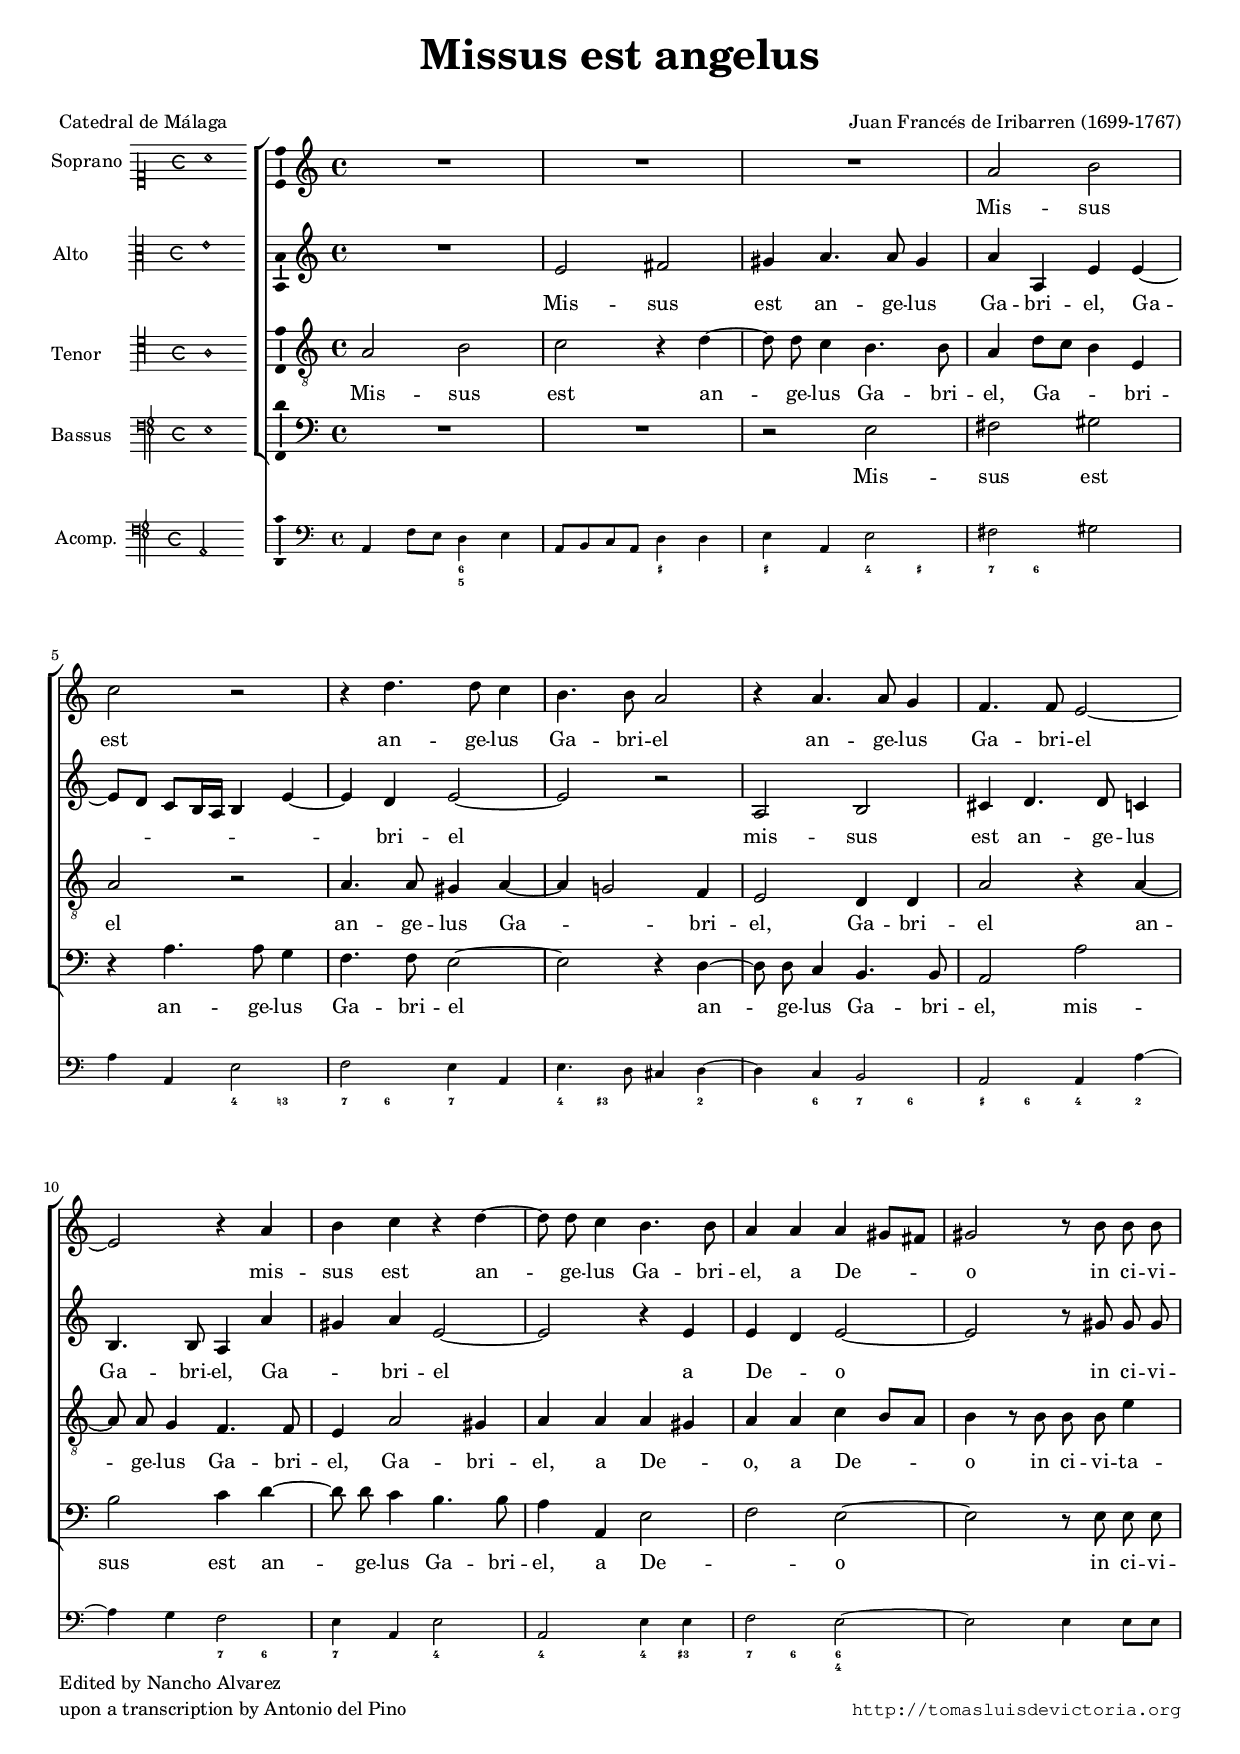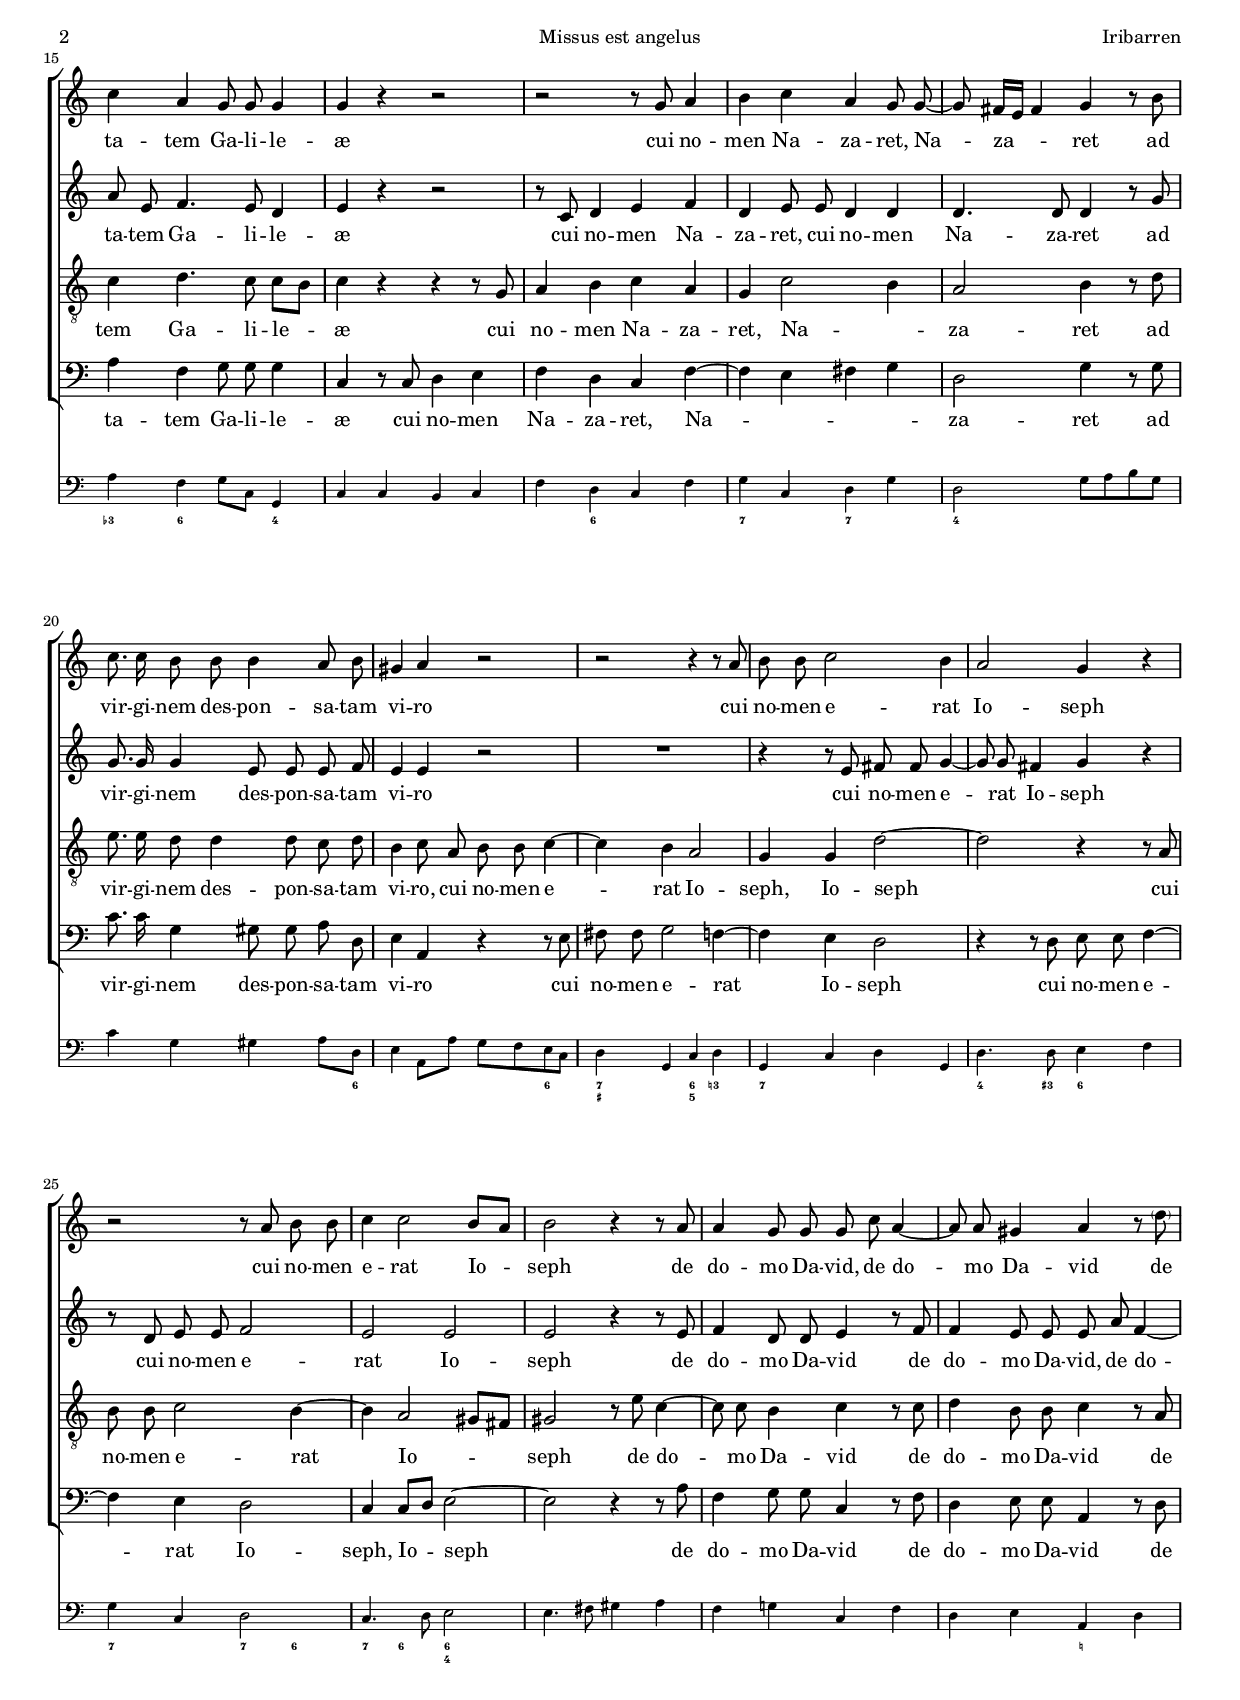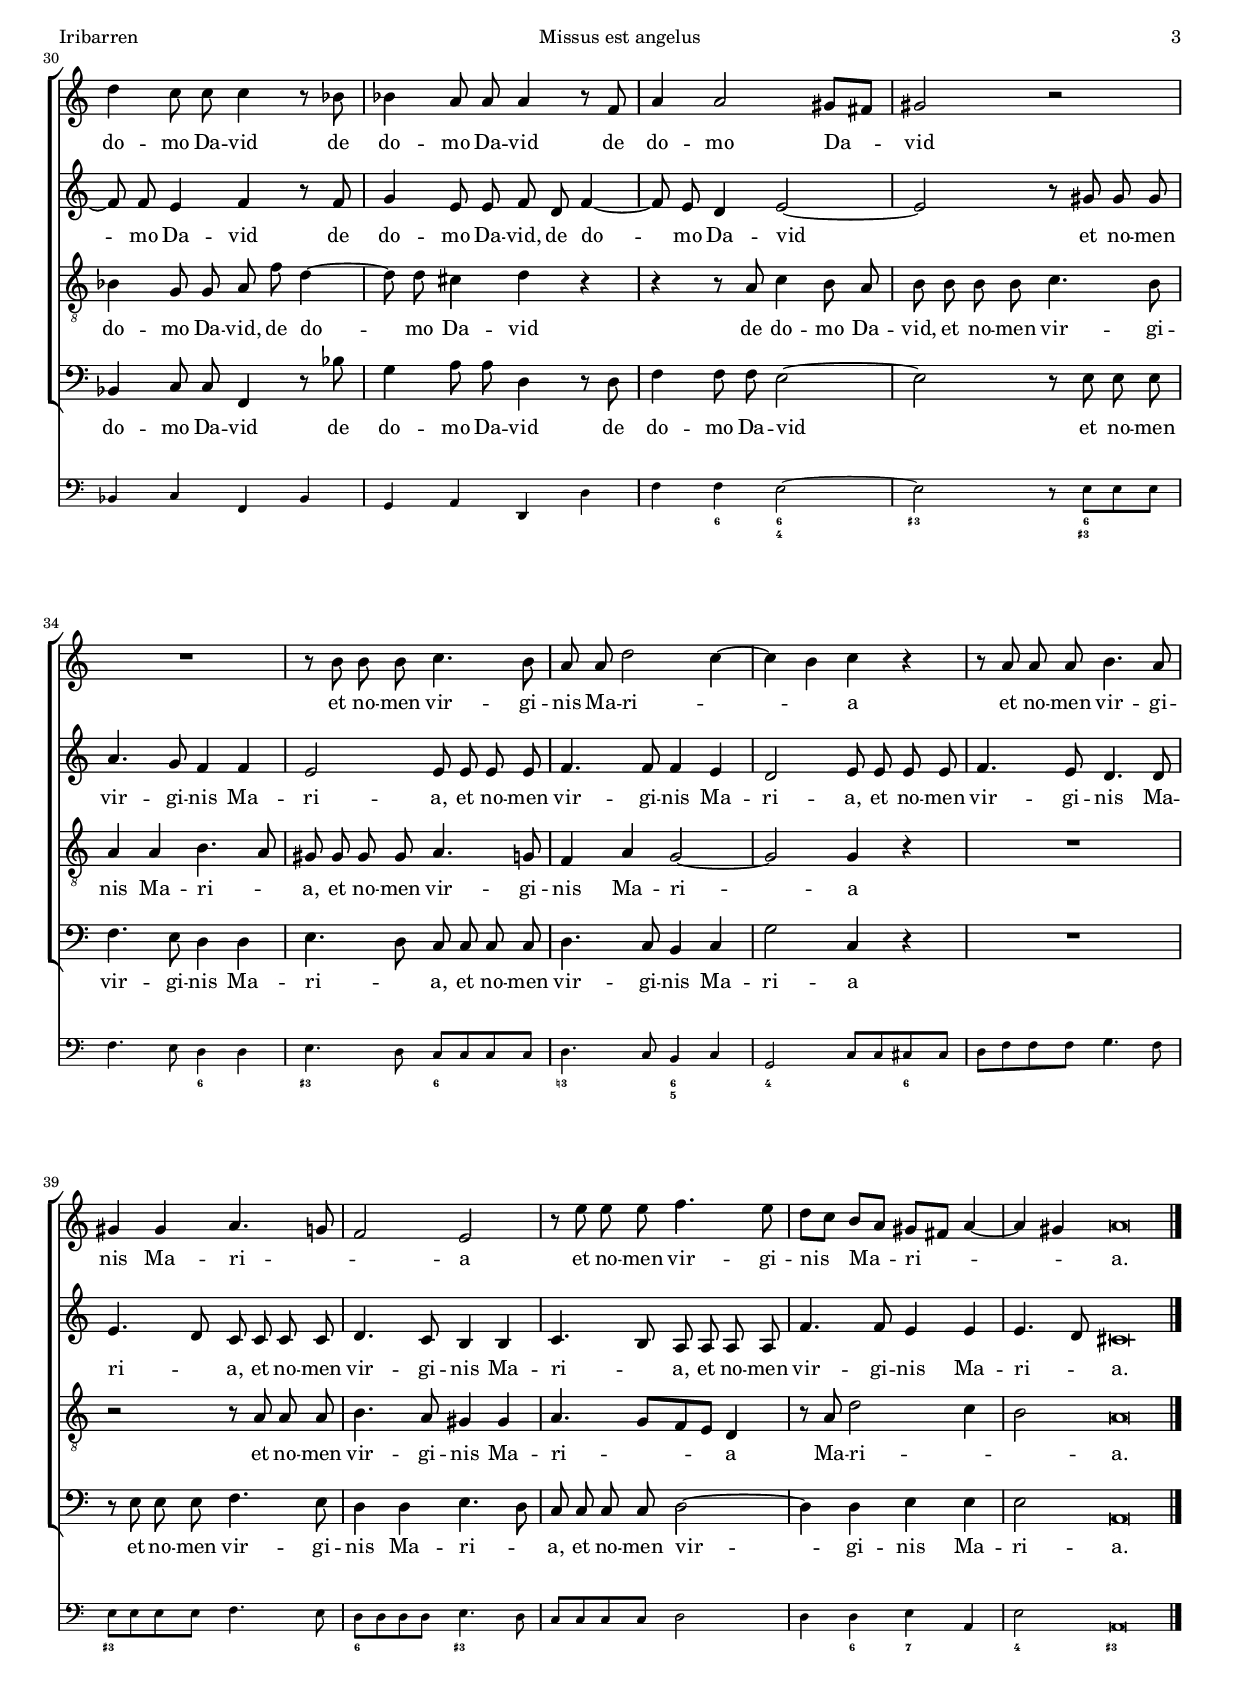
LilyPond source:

\version "2.18.0"

#(set-default-paper-size "a4")
#(set-global-staff-size 16.25)
#(ly:set-option 'point-and-click #f)
%mobile -s15.0 -i3.1

italicas=\override LyricText.font-shape = #'italic
rectas=\override LyricText.font-shape = #'upright
ss=\once \set suggestAccidentals = ##t
incipitwidth = 20
mtempo={\tempo 4 = 72}
mtempob={\tempo 4 = 36}

htitle="Missus est angelus"
hcomposer="Iribarren"

\header {
	title=\markup{\fontsize #3 "Missus est angelus"}
	%subtitle=""
	subsubtitle=\markup{\column{" "}}
	composer="Juan Francés de Iribarren (1699-1767)"
        pdfauthor=\composer
	%opus="(-)"
        % 1738. Ref 61-6b
	poet=\markup{"Catedral de Málaga"}
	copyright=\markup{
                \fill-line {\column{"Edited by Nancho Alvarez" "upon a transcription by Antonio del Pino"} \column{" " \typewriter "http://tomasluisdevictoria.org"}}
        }

%	tagline=""
}

global={\key c \major \time 4/4 \skip 1*43
	%\override Score.TimeSignature.break-visibility = #'#(#f #t #t)
	\bar "|."
}


cantus=\relative c''{
	R1*3
        a2 b
        c r
        r4 d4. d8 c4
        b4. b8 a2
        r4 a4. a8 g4
        f4. f8 e2 ~
        e r4 a
        b4 c r4 d ~
        d8 d c4 b4. b8
        a4 a a gis8[ fis]
        gis2 r8 b b b
        c4 a g8 g g4
        g4 r r2
        r2 r8 g a4
        b c a g8 g ~
        g fis16[ e] fis4 g4 r8 b8
        c8. c16 b8 b b4 a8 b
        gis4 a r2
        r2 r4 r8 a
        b b c2 b4
        a2 g4 r
        r2 r8 a b b
        c4 c2 b8[ a]
        b2 r4 r8 a
        a4 g8 g g c a4 ~
        a8 a gis4 a4 r8 \parenthesize d % en la fuente pone do
        d4 c8 c c4 r8 bes
        bes4 a8 a a4 r8 f
        a4 a2 gis8[ fis]
        gis2 r
        R1
        r8 b b b c4. b8
        a8 a d2 c4 ~
        c b c r
        r8 a a a b4. a8
        gis4 gis a4. g8
        f2 e
        r8 e' e e f4. e8
        d8[ c] b[ a] gis[ fis] a4 ~
        a4 gis \mtempob a\breve*1/4
}

altus=\relative c'{
	R1
        e2 fis
        gis4 a4. a8 gis4
        a4 a, e' e ~
        e8[ d] c[ b16 a] b4 e ~
        e4 d e2 ~
        e r
        a,2 b
        cis4 d4. d8 c4
        b4. b8 a4 a'
        gis a e2 ~
        e r4 e
        e4 d e2 ~
        e r8 gis gis gis
        a e f4. e8 d4 
        e4 r r2
        r8 c d4 e f
        d e8 e d4 d
        d4. d8 d4 r8 g
        g8. g16 g4 e8 e e f
        e4 e r2
        R1
        r4 r8 e fis fis g4 ~
        g8 g fis4 g r
        r8 d e e f2
        e2 e
        e r4 r8 e
        f4 d8 d e4 r8 f
        f4 e8 e e a f4 ~
        f8 f e4 f r8 f
        g4 e8 e f d f4 ~
        f8 e d4 e2 ~
        e r8 gis gis gis
        a4. g8 f4 f
        e2 e8 e e e
        f4. f8 f4 e
        d2 e8 e e e
        f4. e8 d4. d8
        e4. d8 c c c c
        d4. c8 b4 b
        c4. b8 a a a a
        f'4. f8 e4 e
        e4. d8 cis\breve*1/4
}

tenor=\relative c'{
	a2 b
        c r4 d ~
        d8 d c4 b4. b8
        a4 d8[ c] b4 e,
        a2 r
        a4. a8 gis4 a ~
        a g!2 f4
        e2 d4 d
        a'2 r4 a ~
        a8 a g4 f4. f8
        e4 a2 gis4
        a a a gis % a( gis)
        a4 a c b8[ a]
        b4 r8 b b b e4
        c4 d4. c8 c[ b]
        c4 r r r8 g
        a4 b c a
        g c2 b4
        a2 b4 r8 d
        e8. e16 d8 d4 d8 c d
        b4 c8 a b b c4 ~
        c b a2
        g4 g d'2 ~
        d r4 r8 a
        b b c2 b4 ~
        b a2 gis8[ fis]
        gis2 r8 e' c4 ~
        c8 c b4 c r8 c
        d4 b8 b c4 r8 a
        bes4 g8 g a f' d4 ~
        d8 d cis4 d4 r
        r4 r8 a c4 b8 a
        b b b b c4. b8
        a4 a b4. a8
        gis gis gis gis a4. g8
        f4 a g2 ~
        g g4 r
        R1
        r2 r8 a a a
        b4. a8 gis4 gis
        a4. g8[ f e] d4
        r8 a' d2 c4
        b2 a\breve*1/4
}

bassus=\relative c{
	 \override Staff.VerticalAxisGroup.staff-staff-spacing =
                        #'((basic-distance . 13) (minimum-distance . 5) (padding
 . 1))
         R1*2
         r2 e2
         fis gis
         r4 a4. a8 g4
         f4. f8 e2 ~
         e r4 d ~
         d8 d c4 b4. b8
         a2 a'
         b c4 d ~
         d8 d c4 b4. b8
         a4 a, e'2
         f e ~
         e r8 e e e
         a4 f g8 g g4
         c,4 r8 c d4 e
         f d c f ~
         f e fis g
         d2 g4 r8 g
         c8. c16 g4 gis8 gis a d,
         e4 a, r4 r8 e'
         fis fis g2 f4 ~
         f e d2
         r4 r8 d e e f4 ~
         f4 e d2
         c4 c8[ d] e2 ~
         e r4 r8 a
         f4 g8 g c,4 r8 f
         d4 e8 e a,4 r8 d
         bes4 c8 c f,4 r8 bes'
         g4 a8 a d,4 r8 d
         f4 f8 f e2 ~
         e r8 e e e
         f4. e8 d4 d
         e4. d8 c8 c c c % e4.( d8)
         d4. c8 b4 c
         g'2 c,4 r
         R1
         r8 e e e f4. e8
         d4 d e4. d8
         c8 c c c d2 ~
         d4 d e e
         e2 a,\breve*1/4
       
}

continuo=\relative c {
       \set autoBeaming = ##t
       a4 f'8 e d4 e
       a,8 b c a d4 d
       e a, e'2
       fis gis
       a4 a, e'2
       f2 e4 a,
       e'4. d8 cis4 d ~
       d c b2
       a a4 a' ~
       a g f2
       e4 a, e'2
       a, e'4 e
       f2 e ~
       e e4 e8 e
       a4 f g8 c, g4
       c4 c b4 c
       f d c f
       g c, d g
       d2 g8 a b g
       c4 g gis a8 d,
       e4 a,8 a' g f e c
       d4 g, c d
       g, c d g,
       d'4. d8 e4 f
       g c, d2
       c4. d8 e2
       e4. fis8 gis4 a
       f g! c, f
       d e a, d
       bes c f, bes
       g a d, d'
       f f e2 ~
       e r8 e e e
       f4. e8 d4 d
       e4. d8 c8 c c c
       d4. c8 b4 c
       g2 c8 c cis cis
       d f f f g4. f8
       e e e e f4. e8
       d8 d d d e4. d8
       c c c c d2
       d4 d e a, 
       e'2 a,\breve*1/4
}

% Lucas 1, 26-27
textocantus=\lyricmode{
Mis -- sus est
an -- ge -- lus Ga -- bri -- el % Angelus
an -- ge -- lus Ga -- bri -- el
mis -- sus est an -- ge -- lus Ga -- bri -- el,
a De -- _ o
in ci -- vi -- ta -- tem Ga -- li -- le -- æ % Galilee
cui no -- men Na -- za -- ret, Na -- za -- _ ret % cui 
ad vir -- gi -- nem des -- pon -- sa -- tam vi -- ro
cui no -- men e -- rat Io -- seph % cui nomen erat Joseph
cui no -- men e -- rat Io -- seph
de do -- mo Da -- vid, % Davit
de do -- mo Da -- vid
de do -- mo Da -- vid
de do -- mo Da -- vid
de do -- mo Da -- vid
et no -- men vir -- gi -- nis Ma -- ri -- _ _ a
et no -- men vir -- gi -- nis Ma -- ri -- _ _ a
et no -- men vir -- gi -- nis Ma -- ri -- _ _ a.
}

textoaltus=\lyricmode{
Mis -- sus est an -- ge -- lus Ga -- bri -- el,
Ga -- _ _ _ bri -- el
mis -- sus est an -- ge -- lus Ga -- bri -- el,
Ga -- _ bri -- el
a De -- _ o
in ci -- vi -- ta -- tem Ga -- li -- le -- æ
cui no -- men Na -- za -- ret,
cui no -- men Na -- za -- ret
ad vir -- gi -- nem des -- pon -- sa -- tam vi -- ro
cui no -- men e -- rat Io -- seph
cui no -- men e -- rat Io -- seph
de do -- mo Da -- vid
de do -- mo Da -- vid,
de do -- mo Da -- vid
de do -- mo Da -- vid,
de do -- mo Da -- vid
et no -- men vir -- gi -- nis Ma -- ri -- a, % virginem (errata)
et no -- men vir -- gi -- nis Ma -- ri -- a,
et no -- men vir -- gi -- nis Ma -- ri -- _ a,
et no -- men vir -- gi -- nis Ma -- ri -- _ a,
et no -- men vir -- gi -- nis Ma -- ri -- _ a.
}

textotenor=\lyricmode{
Mis -- sus est
an -- ge -- lus Ga -- bri -- el,
Ga -- _ bri -- el
an -- ge -- lus Ga -- _ bri -- el,
Ga -- bri -- el
an -- ge -- lus Ga -- bri -- el,
Ga -- bri -- el,
a De -- _ o,
a De -- _ o
in ci -- vi -- ta -- tem Ga -- li -- le -- æ
cui no -- men Na -- za -- ret,
Na -- _ za -- ret
ad vir -- gi -- nem des -- pon -- sa -- tam vi -- ro,
cui no -- men e -- rat Io -- seph,
Io -- seph
cui no -- men e -- rat Io -- _ seph
de do -- mo Da -- vid
de do -- mo Da -- vid
de do -- mo Da -- vid,
de do -- mo Da -- vid
de do -- mo Da -- vid,
et no -- men vir -- gi -- nis Ma -- ri -- _ a,
et no -- men vir -- gi -- nis Ma -- ri -- a
et no -- men vir -- gi -- nis Ma -- ri -- _ a
Ma -- ri -- _ _ a.
}

textobassus=\lyricmode{
Mis -- sus est an -- ge -- lus Ga -- bri -- el
an -- ge -- lus Ga -- bri -- el,
mis -- sus est an -- ge -- lus Ga -- bri -- el,
a De -- _ o
in ci -- vi -- ta -- tem Ga -- li -- le -- æ
cui no -- men Na -- za -- ret,
Na -- _ _ _ za -- ret
ad vir -- gi -- nem des -- pon -- sa -- tam vi -- ro
cui no -- men e -- rat Io -- seph
cui no -- men e -- rat Io -- seph,
Io -- seph
de do -- mo Da -- vid
de do -- mo Da -- vid
de do -- mo Da -- vid
de do -- mo Da -- vid
de do -- mo Da -- vid
et no -- men vir -- gi -- nis Ma -- ri -- _ a,
et no -- men vir -- gi -- nis Ma -- ri -- a
et no -- men vir -- gi -- nis Ma -- ri -- _ a,
et no -- men vir -- gi -- nis Ma -- ri -- a.
}

cifrado=\figuremode{
       s2 <6 5>
       s <_+>
       <_+> <4>4 <_+>
       <7> <6> s2
       s <4>4 <3!>
       <7> <6> <7>2
       <4>4 <3+> s4 <2>
       s <6> <7> <6>
       <_+> <6> <4> <2>
       s2 <7>4 <6>
       <7>2 <4>
       <4> <4>4 <3+>
       <7> <6> <6 4>2
       s1
       <3->4 <6> s <4>
       s1
       s4 <6> s2
       <7>2 <7>
       <4>2 s
       s2 s4 s8 <6>
       s2 s4 <6>
       <7 _+>2 <6 5>4 <3!>
       <7>1
       <4>4. <3+>8
       <6>2 <7>
       <7>4 <6>
       <7>4 <6> <6 4>2
       s1
       s
       s2 <_!>2 % _-
       s1
       s1
       s4 <6> <6 4>2
       <3+>2 s8 <6 3+> s4 s2
       <6>2 <3+>
       <6> 
       <3!> <6 5> %3-
       <4> s4 <6>
       s1
       <3+>1
       <6>2 <3+>
       s1
       s4 <6> <7>2
       <4> <3+>
}

% Repasar los incipits, no he visto el original

incipitcantus=\markup{
	\score{
		{ 
		\set Staff.instrumentName="Soprano "
		\override NoteHead.style = #'neomensural
		\override Staff.TimeSignature.style = #'neomensural
		\cadenzaOn 
		\clef "petrucci-c1"
		\key c \major
		\time 4/4
               a'1
		} 

	\layout { line-width=\incipitwidth indent = 0 }
	}
}

incipitaltus=\markup{
	\score{
		{ 
		\set Staff.instrumentName="Alto       "
		\override NoteHead.style = #'neomensural 
		\override Staff.TimeSignature.style = #'neomensural
		\cadenzaOn 
		\clef "petrucci-c3"
		\key c \major
		\time 4/4
                e'1
		} 
	\layout { line-width=\incipitwidth indent = 0 }
	}
}


incipittenor=\markup{
	\score{
		{ 
		\set Staff.instrumentName="Tenor     "
		\override NoteHead.style = #'neomensural 
		\override Staff.TimeSignature.style = #'neomensural
		\cadenzaOn 
		\clef "petrucci-c4"
		\key c \major
		\time 4/4
               a1
		} 
	\layout { line-width=\incipitwidth indent=0 }
	}
}

incipitbassus=\markup{
	\score{
		{ 
		\set Staff.instrumentName="Bassus   "
		\override NoteHead.style = #'neomensural
		\override Staff.TimeSignature.style = #'neomensural
		\cadenzaOn 
		\clef "petrucci-f4"
		\key c \major
		\time 4/4
                e1
		} 
	\layout { line-width=\incipitwidth indent = 0 }
	}
}
incipitcont=\markup{
	\score{
		{ 
		\set Staff.instrumentName="Acomp. "
		\override NoteHead.style = #'neomensural
		\override Staff.TimeSignature.style = #'neomensural
		\cadenzaOn 
		\clef "petrucci-f4"
		\key c \major
		\time 4/4
                a,2 s2
		} 
	\layout { line-width=\incipitwidth indent = 0 }
	}
}

%\layout {
%       \context {\Voice
%               \remove Ligature_bracket_engraver
%               \consists Mensural_ligature_engraver
%       }
%       line-width=\incipitwidth
%       indent = 0
%}

\score {\transpose c' c'{<<
\new ChoirStaff<<

	\new Staff <<\global
	\new Voice="v1" {
		\set Staff.instrumentName=\incipitcantus
		\clef "treble"
		\cantus }
	\new Lyrics \lyricsto "v1" {\textocantus }
	>>

	\new Staff <<\global
	\new Voice="v2" {
		\set Staff.instrumentName=\incipitaltus
		\clef "treble"
		\altus }
	\new Lyrics \lyricsto "v2" {\textoaltus }
	>>
	
	\new Staff <<\global
	\new Voice="v3" {
		\set Staff.instrumentName=\incipittenor
		\clef "G_8"
		\tenor }
	\new Lyrics \lyricsto "v3" {\textotenor }
	>>

	\new Staff <<\global
	\new Voice="v4" {
		\set Staff.instrumentName=\incipitbassus
		\clef "bass"
		\bassus }
	\new Lyrics \lyricsto "v4" {\textobassus }
	>>
>>
        \new Staff \with {fontSize = #-2
                          \override StaffSymbol.staff-space = #(magstep -2)
                          \override StaffSymbol.thickness = #(magstep -2)
                          
        }<<\global
        \new Voice="v5" {
                \set Staff.instrumentName=\incipitcont
                \clef "bass"
                \continuo }
        \new FiguredBass {\cifrado}
        >>
>>

	} % transpose

\layout{ 
	\context {\Lyrics 
		\override VerticalAxisGroup.staff-affinity = #UP
		\override VerticalAxisGroup.nonstaff-relatedstaff-spacing =
			#'((basic-distance . 0) (minimum-distance . 0) (padding . 1))
		%\override LyricText.font-size = #1.2
		\override LyricHyphen.minimum-distance = #0.5
	}
	\context {\Score 
		tempoHideNote = ##t
		\override BarNumber.padding = #2 
	}
	\context {\Voice 
		%melismaBusyProperties = #'()
		autoBeaming = ##f
	}
	\context {\Staff 
                %\RemoveEmptyStaves
                %\override VerticalAxisGroup.remove-first = ##t
		\override VerticalAxisGroup.staff-staff-spacing =
			#'((basic-distance . 11) (minimum-distance . 0) (padding . 1))
		\consists Ambitus_engraver 
		\override LigatureBracket.padding = #1
	}
        \context {\FiguredBass
                  \override BassFigure #'font-size = #-2
        }
}

%\midi { \mtempo }

}


\paper{
	evenHeaderMarkup=\markup  \fill-line { \fromproperty #'page:page-number-string \htitle \hcomposer }
	oddHeaderMarkup= \markup  \fill-line { \on-the-fly #not-first-page \hcomposer \on-the-fly #not-first-page \htitle \on-the-fly #not-first-page \fromproperty #'page:page-number-string }
	%system-count=20
	%page-count = 8
	ragged-last-bottom = ##f
	indent=3.5\cm
	system-system-spacing =
	#'((basic-distance . 20) (minimum-distance . 0) (padding . 5))
	top-system-spacing = % header
	#'((basic-distance . 8) (minimum-distance . 0) (padding . 0))
	last-bottom-spacing = % footer
	#'((basic-distance . 12) (minimum-distance . 0) (padding . 0))

}
